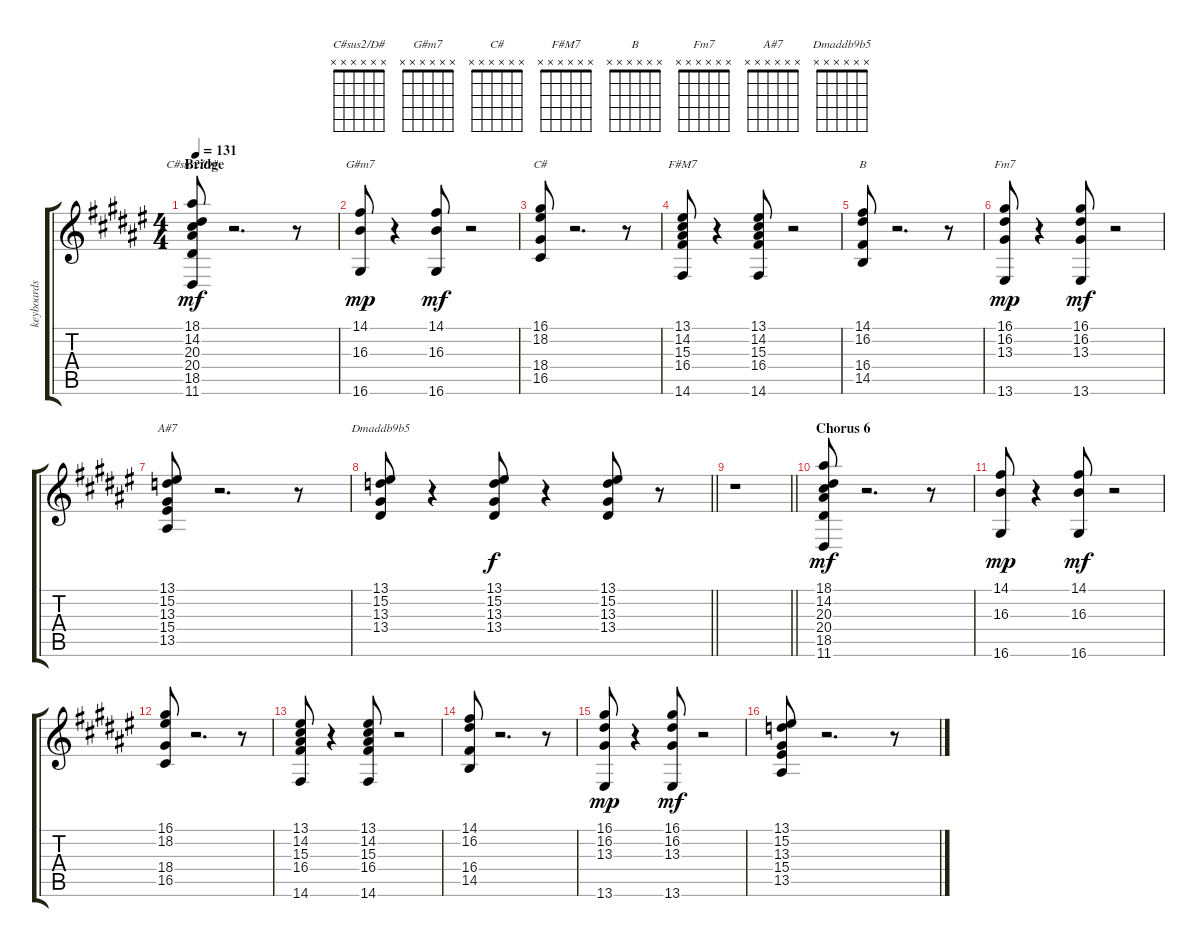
\track ("keyboards" "keyboards") {instrument rockorgan}
\staff {score tabs}
\tuning (E4 B3 G3 D3 A2 E2) {hide}
\chord ("C#sus2/D#" x x x x x x)
\chord ("G#m7" x x x x x x)
\chord ("C#" x x x x x x)
\chord ("F#M7" x x x x x x)
\chord ("B" x x x x x x)
\chord ("Fm7" x x x x x x)
\chord ("A#7" x x x x x x)
\chord ("Dmaddb9b5" x x x x x x)
\ts (4 4)
\section ("" "Bridge")
\tempo 131
\clef g2
\ks f#
(18.1 14.2 20.3 20.4 18.5 11.6).8{ch "C#sus2/D#" dy mf} r.2{d} r.8 |
(14.1 16.3 16.6).8{ch "G#m7" dy mp} r.4 (14.1 16.3 16.6).8{dy mf} r.2 |
(16.1 18.2 18.4 16.5).8{ch "C#"} r.2{d} r.8 |
(13.1 14.2 15.3 16.4 14.6).8{ch "F#M7"} r.4 (13.1 14.2 15.3 16.4 14.6).8 r.2 |
(14.1 16.2 16.4 14.5).8{ch "B"} r.2{d} r.8 |
(16.1 16.2 13.3 13.6).8{ch "Fm7" dy mp} r.4 (16.1 16.2 13.3 13.6).8{dy mf} r.2 |
(13.1 15.2 13.3 15.4 13.5).8{ch "A#7"} r.2{d} r.8 |
\barLineRight lightlight
(13.1 15.2 13.3 13.4).8{ch "Dmaddb9b5"} r.4 (13.1 15.2 13.3 13.4).8{dy f} r.4 (13.1 15.2 13.3 13.4).8 r.8 |
\barLineRight lightlight
r.1 |
\section ("" "Chorus 6")
(18.1 14.2 20.3 20.4 18.5 11.6).8{dy mf} r.2{d} r.8 |
(14.1 16.3 16.6).8{dy mp} r.4 (14.1 16.3 16.6).8{dy mf} r.2 |
(16.1 18.2 18.4 16.5).8 r.2{d} r.8 |
(13.1 14.2 15.3 16.4 14.6).8 r.4 (13.1 14.2 15.3 16.4 14.6).8 r.2 |
(14.1 16.2 16.4 14.5).8 r.2{d} r.8 |
(16.1 16.2 13.3 13.6).8{dy mp} r.4 (16.1 16.2 13.3 13.6).8{dy mf} r.2 |
(13.1 15.2 13.3 15.4 13.5).8 r.2{d} r.8
